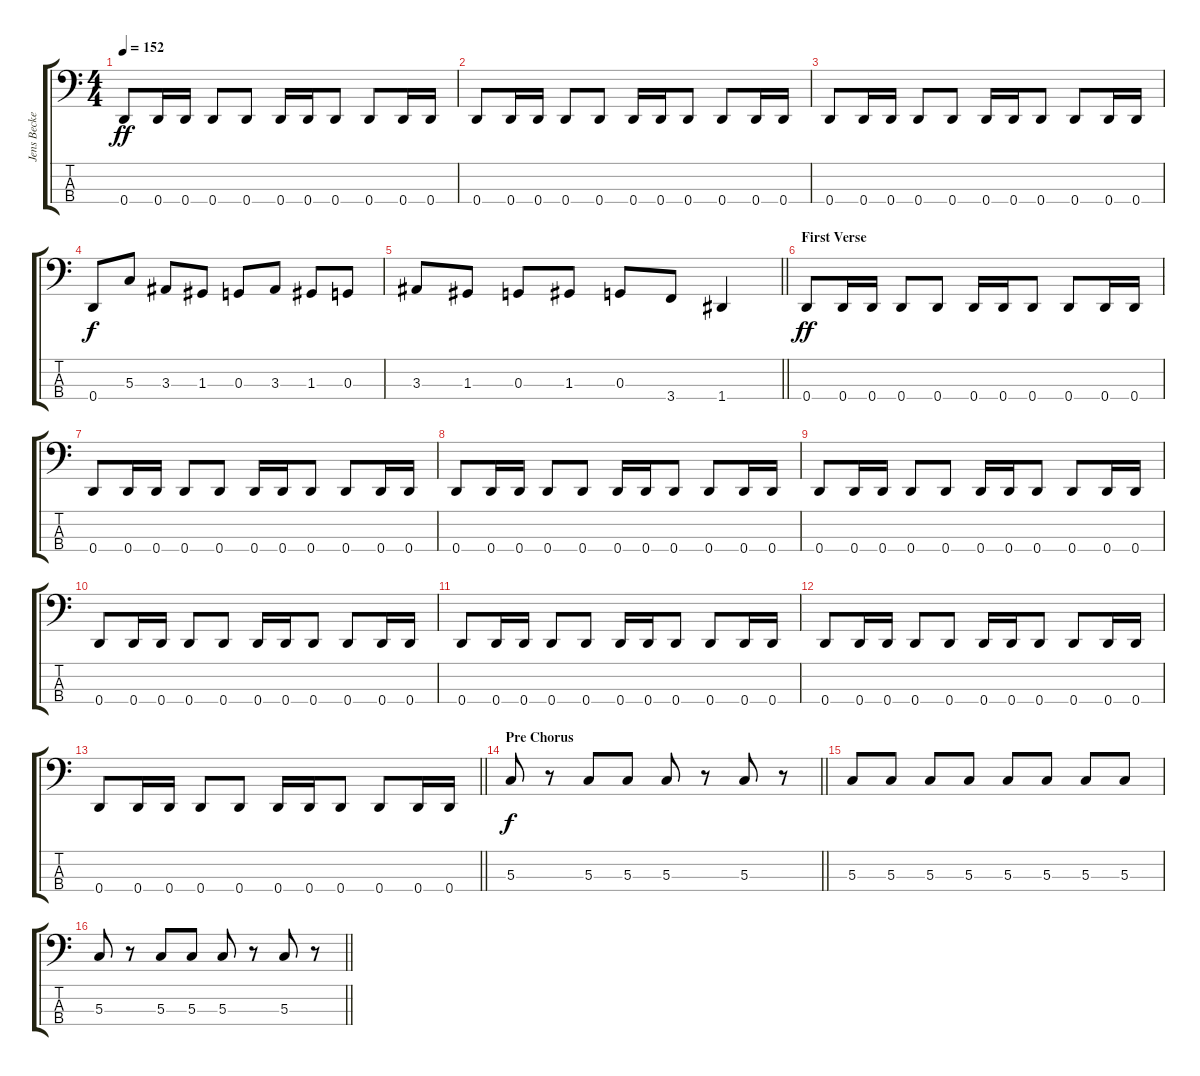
\track ("Jens Becker" "Jens Becke") {instrument electricbasspick}
\staff {score tabs}
\tuning (F2 C2 G1 D1) {hide}
\ts (4 4)
\tempo 152
\clef f4
\ks c
0.4.8{dy ff} 0.4.16 0.4.16 0.4.8 0.4.8 0.4.16 0.4.16 0.4.8 0.4.8 0.4.16 0.4.16 |
0.4.8 0.4.16 0.4.16 0.4.8 0.4.8 0.4.16 0.4.16 0.4.8 0.4.8 0.4.16 0.4.16 |
0.4.8 0.4.16 0.4.16 0.4.8 0.4.8 0.4.16 0.4.16 0.4.8 0.4.8 0.4.16 0.4.16 |
0.4.8{dy f} 5.3.8 3.3.8 1.3.8 0.3.8 3.3.8 1.3.8 0.3.8 |
\barLineRight lightlight
3.3.8 1.3.8 0.3.8 1.3.8 0.3.8 3.4.8 1.4.4 |
\section ("" "First Verse ")
0.4.8{dy ff} 0.4.16 0.4.16 0.4.8 0.4.8 0.4.16 0.4.16 0.4.8 0.4.8 0.4.16 0.4.16 |
0.4.8 0.4.16 0.4.16 0.4.8 0.4.8 0.4.16 0.4.16 0.4.8 0.4.8 0.4.16 0.4.16 |
0.4.8 0.4.16 0.4.16 0.4.8 0.4.8 0.4.16 0.4.16 0.4.8 0.4.8 0.4.16 0.4.16 |
0.4.8 0.4.16 0.4.16 0.4.8 0.4.8 0.4.16 0.4.16 0.4.8 0.4.8 0.4.16 0.4.16 |
0.4.8 0.4.16 0.4.16 0.4.8 0.4.8 0.4.16 0.4.16 0.4.8 0.4.8 0.4.16 0.4.16 |
0.4.8 0.4.16 0.4.16 0.4.8 0.4.8 0.4.16 0.4.16 0.4.8 0.4.8 0.4.16 0.4.16 |
0.4.8 0.4.16 0.4.16 0.4.8 0.4.8 0.4.16 0.4.16 0.4.8 0.4.8 0.4.16 0.4.16 |
\barLineRight lightlight
0.4.8 0.4.16 0.4.16 0.4.8 0.4.8 0.4.16 0.4.16 0.4.8 0.4.8 0.4.16 0.4.16 |
\section ("" "Pre Chorus")
\barLineRight lightlight
5.3.8{dy f} r.8 5.3.8 5.3.8 5.3.8 r.8 5.3.8 r.8 |
5.3.8 5.3.8 5.3.8 5.3.8 5.3.8 5.3.8 5.3.8 5.3.8 |
\barLineRight lightlight
5.3.8 r.8 5.3.8 5.3.8 5.3.8 r.8 5.3.8 r.8
